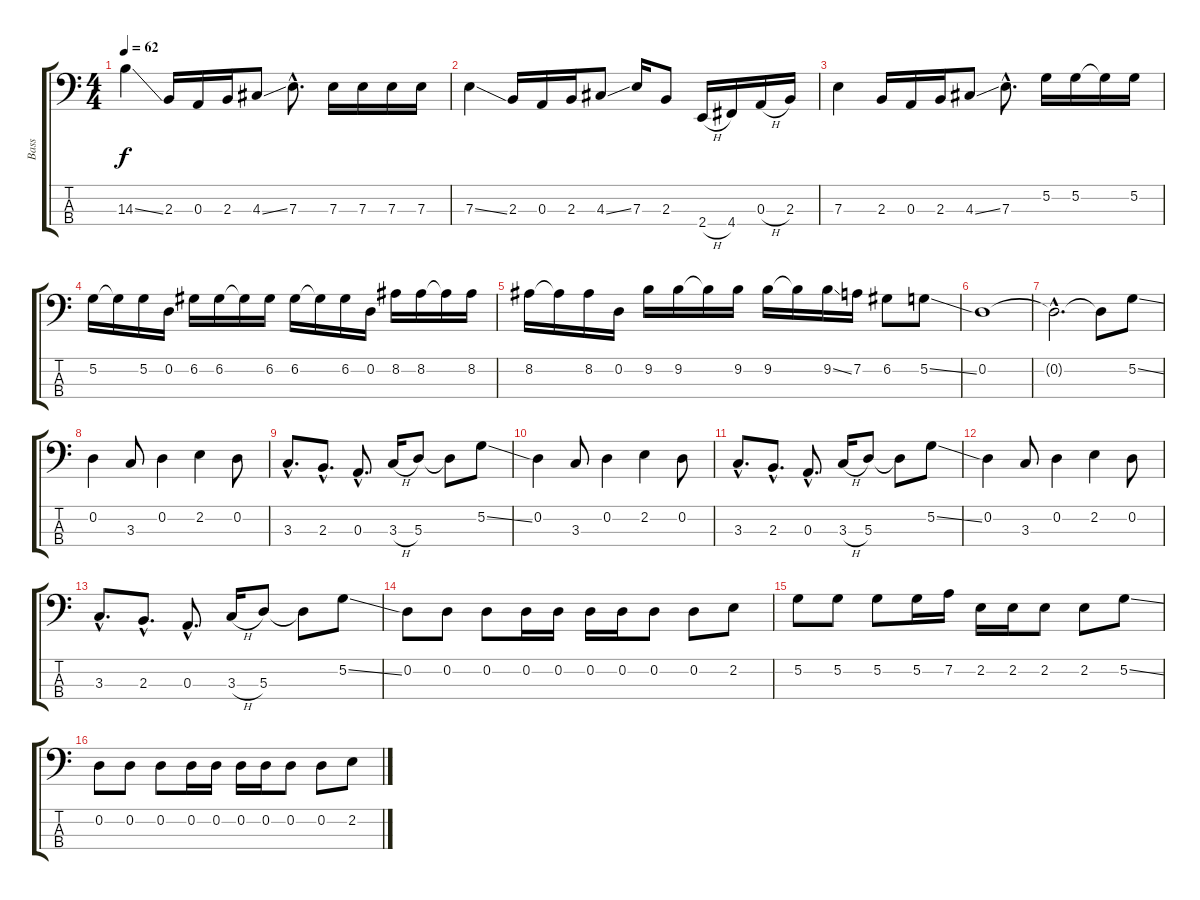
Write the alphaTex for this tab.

\track ("Bass" "Bass") {instrument electricbassfinger}
\staff {score tabs}
\tuning (G2 D2 A1 D1) {hide}
\ts (4 4)
\tempo 62
\clef f4
\ks c
14.3{ss}.4{dy f instrument electricbassfinger} 2.3.16 0.3.16 2.3.16 4.3{ss}.8 7.3{hac}.8{d} 7.3.16 7.3.16 7.3.16 7.3.16 |
7.3{ss}.4 2.3.16 0.3.16 2.3.16 4.3{ss}.8 7.3.16 2.3.8 2.4{h}.16 4.4.16 0.3{h}.16 2.3.16 |
7.3.4 2.3.16 0.3.16 2.3.16 4.3{ss}.8 7.3{hac}.8{d} 5.2.16 5.2.16 5.2{t}.16 5.2.16 |
5.2.16 5.2{t}.16 5.2.16 0.2.16 6.2.16 6.2.16 6.2{t}.16 6.2.16 6.2.16 6.2{t}.16 6.2.16 0.2.16 8.2.16 8.2.16 8.2{t}.16 8.2.16 |
8.2.16 8.2{t}.16 8.2.16 0.2.16 9.2.16 9.2.16 9.2{t}.16 9.2.16 9.2.16 9.2{t}.16 9.2{ss}.16 7.2.16 6.2.8 5.2{ss}.8 |
0.2.1 |
0.2{hac t}.2{d} 0.2{t}.8 5.2{ss}.8 |
0.2.4 3.3.8 0.2.4 2.2.4 0.2.8 |
3.3{hac}.8{d} 2.3{hac}.8{d} 0.3{hac}.8{d} 3.3{h}.16 5.3.8 5.3{t}.8 5.2{ss}.8 |
0.2.4 3.3.8 0.2.4 2.2.4 0.2.8 |
3.3{hac}.8{d} 2.3{hac}.8{d} 0.3{hac}.8{d} 3.3{h}.16 5.3.8 5.3{t}.8 5.2{ss}.8 |
0.2.4 3.3.8 0.2.4 2.2.4 0.2.8 |
3.3{hac}.8{d} 2.3{hac}.8{d} 0.3{hac}.8{d} 3.3{h}.16 5.3.8 5.3{t}.8 5.2{ss}.8 |
0.2.8 0.2.8 0.2.8 0.2.16 0.2.16 0.2.16 0.2.16 0.2.8 0.2.8 2.2.8 |
5.2.8 5.2.8 5.2.8 5.2.16 7.2.16 2.2.16 2.2.16 2.2.8 2.2.8 5.2{ss}.8 |
0.2.8 0.2.8 0.2.8 0.2.16 0.2.16 0.2.16 0.2.16 0.2.8 0.2.8 2.2.8
